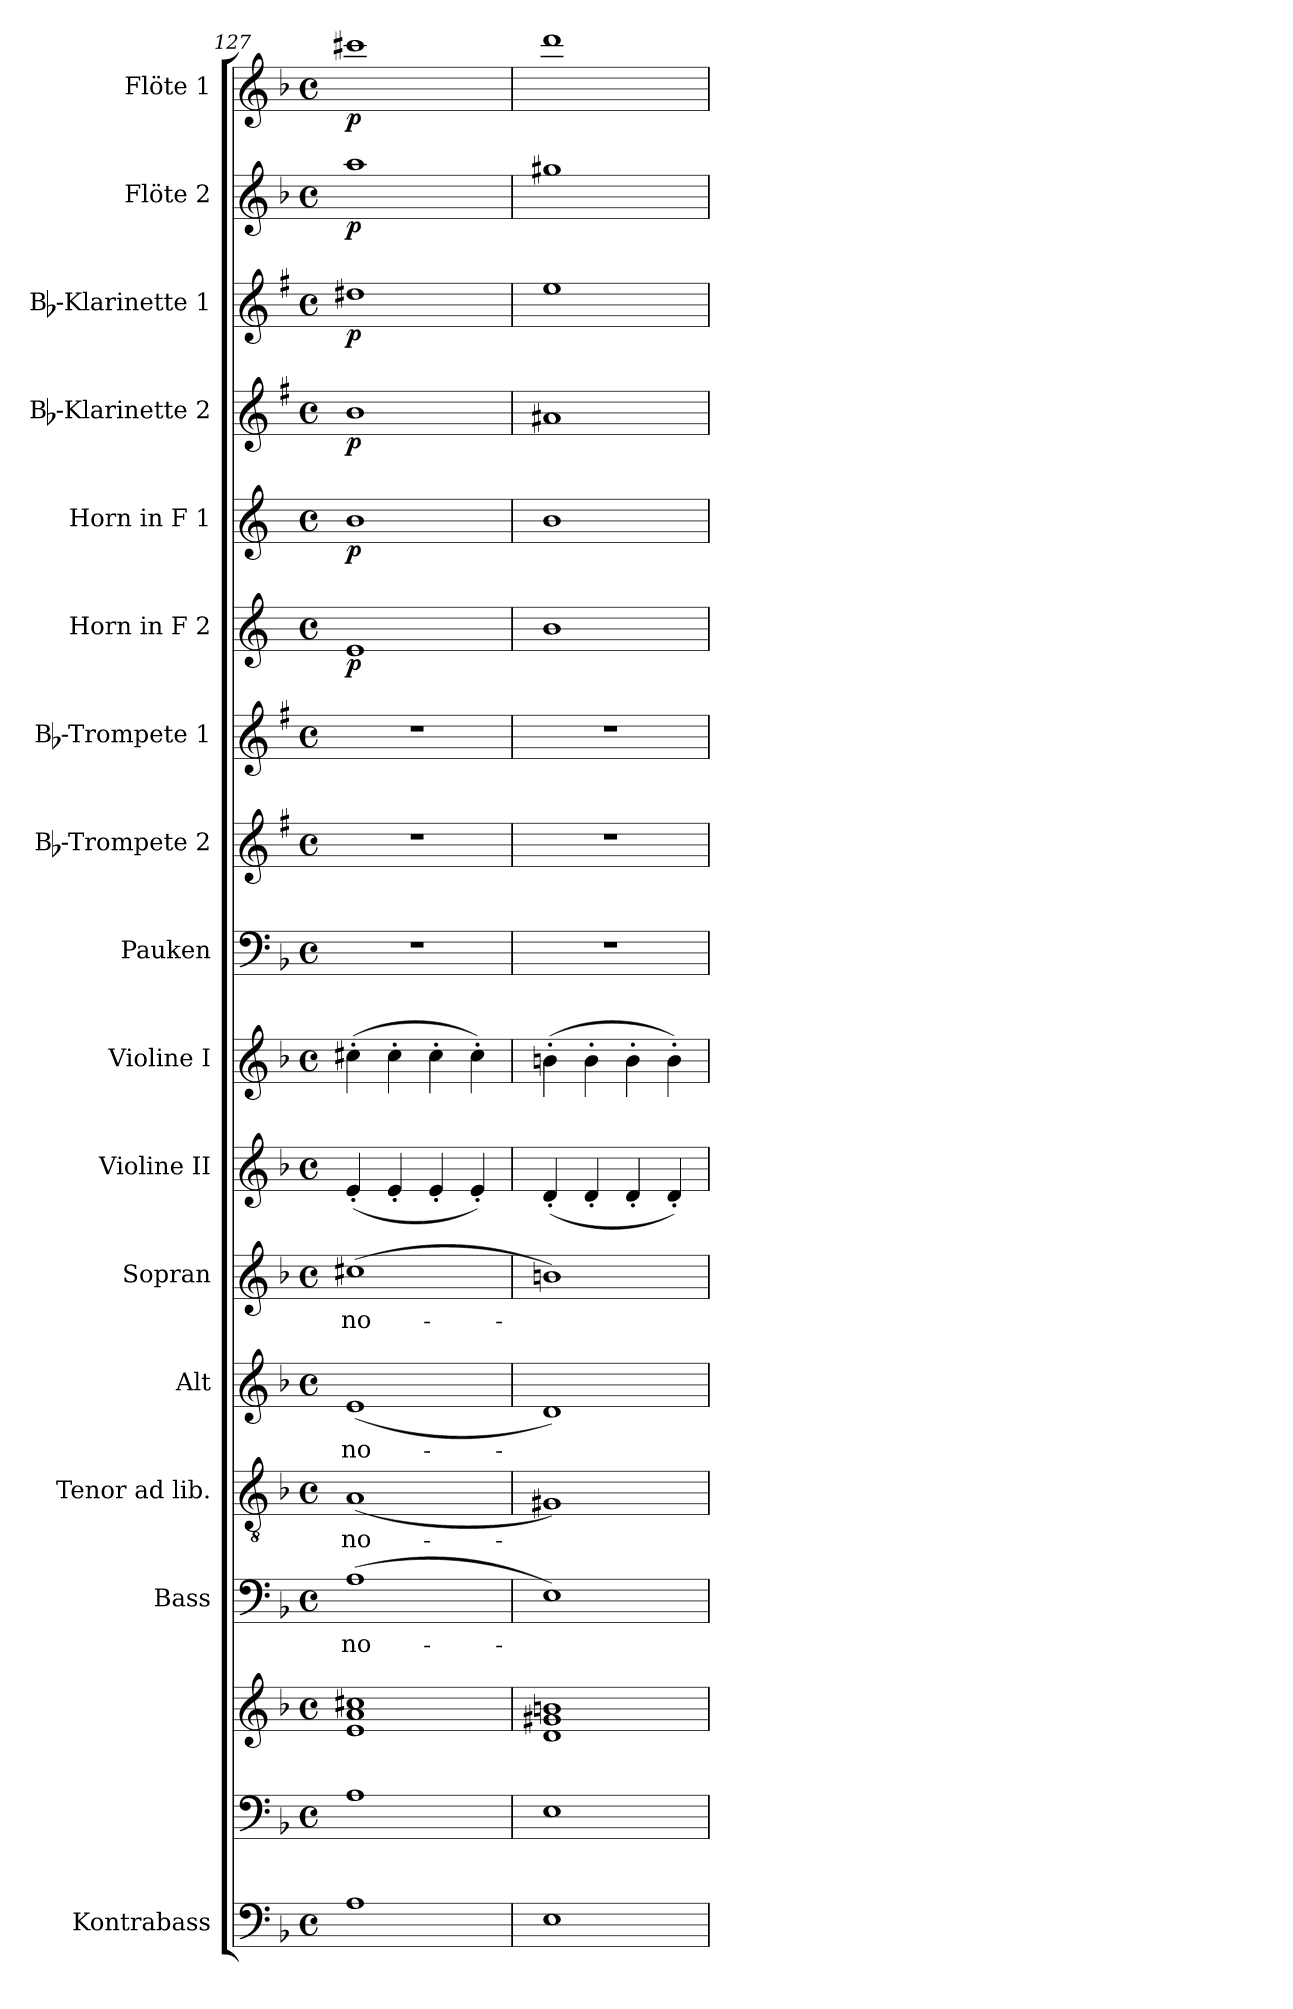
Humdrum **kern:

**kern	**kern	**kern	**kern	**text	**kern	**text	**kern	**text	**kern	**text	**kern	**kern	**kern	**kern	**kern	**kern	**dynam	**kern	**dynam	**kern	**dynam	**kern	**dynam	**kern	**dynam	**kern	**dynam
*part17	*part16	*part16	*part15	*part15	*part14	*part14	*part13	*part13	*part12	*part12	*part11	*part10	*part9	*part8	*part7	*part6	*part6	*part5	*part5	*part4	*part4	*part3	*part3	*part2	*part2	*part1	*part1
*staff18	*staff17	*staff16	*staff15	*staff15	*staff14	*staff14	*staff13	*staff13	*staff12	*staff12	*staff11	*staff10	*staff9	*staff8	*staff7	*staff6	*staff6	*staff5	*staff5	*staff4	*staff4	*staff3	*staff3	*staff2	*staff2	*staff1	*staff1
*I"Kontrabass	*	*	*I"Bass	*	*I"Tenor ad lib.	*	*I"Alt	*	*I"Sopran	*	*I"Violine II	*I"Violine I	*I"Pauken	*I"Bb-Trompete 2	*I"Bb-Trompete 1	*I"Horn in F 2	*	*I"Horn in F 1	*	*I"Bb-Klarinette 2	*	*I"Bb-Klarinette 1	*	*I"Flöte 2	*	*I"Flöte 1	*
*I'Kb.	*	*	*I'B.	*	*I'T.	*	*I'A.	*	*I'S.	*	*I'Vl. II	*I'Vl. I	*I'Pk.	*I'Bb Trp. 2	*I'Bb Trp. 1	*	*	*	*	*I'Bb Kl. 2	*	*I'Bb Kl. 1	*	*I'Fl. 2	*	*I'Fl. 1	*
*clefF4	*clefF4	*clefG2	*clefF4	*	*clefGv2	*	*clefG2	*	*clefG2	*	*clefG2	*clefG2	*clefF4	*clefG2	*clefG2	*clefG2	*	*clefG2	*	*clefG2	*	*clefG2	*	*clefG2	*	*clefG2	*
*ITrd7c12	*	*	*	*	*	*	*	*	*	*	*	*	*	*ITrd1c2	*ITrd1c2	*ITrd4c7	*	*ITrd4c7	*	*ITrd1c2	*	*ITrd1c2	*	*	*	*	*
*k[b-]	*k[b-]	*k[b-]	*k[b-]	*	*k[b-]	*	*k[b-]	*	*k[b-]	*	*k[b-]	*k[b-]	*k[b-]	*k[b-]	*k[b-]	*k[b-]	*	*k[b-]	*	*k[b-]	*	*k[b-]	*	*k[b-]	*	*k[b-]	*
*F:	*F:	*F:	*F:	*	*F:	*	*F:	*	*F:	*	*F:	*F:	*F:	*F:	*F:	*F:	*	*F:	*	*F:	*	*F:	*	*F:	*	*F:	*
*M4/4	*M4/4	*M4/4	*M4/4	*	*M4/4	*	*M4/4	*	*M4/4	*	*M4/4	*M4/4	*M4/4	*M4/4	*M4/4	*M4/4	*	*M4/4	*	*M4/4	*	*M4/4	*	*M4/4	*	*M4/4	*
*met(c)	*met(c)	*met(c)	*met(c)	*	*met(c)	*	*met(c)	*	*met(c)	*	*met(c)	*met(c)	*met(c)	*met(c)	*met(c)	*met(c)	*	*met(c)	*	*met(c)	*	*met(c)	*	*met(c)	*	*met(c)	*
=127	=127	=127	=127	=127	=127	=127	=127	=127	=127	=127	=127	=127	=127	=127	=127	=127	=127	=127	=127	=127	=127	=127	=127	=127	=127	=127	=127
!	!	!	!	!LO:LY:b	!	!LO:LY:b	!	!LO:LY:b	!	!LO:LY:b	!	!	!	!	!	!	!LO:DY:b	!	!LO:DY:b	!	!LO:DY:b	!	!LO:DY:b	!	!LO:DY:b	!	!LO:DY:b
1AA	1A	1e 1a 1cc#X	(>1A	no-	(<1A	no-	(<1e	no-	(>1cc#X	no-	(<4e'</	(>4cc#X'>\	1r	1r	1r	1A	p	1e	p	1a	p	1cc#X	p	1aa	p	1ccc#X	p
.	.	.	.	.	.	.	.	.	.	.	4e'</	4cc#'>\	.	.	.	.	.	.	.	.	.	.	.	.	.	.	.
.	.	.	.	.	.	.	.	.	.	.	4e'</	4cc#'>\	.	.	.	.	.	.	.	.	.	.	.	.	.	.	.
.	.	.	.	.	.	.	.	.	.	.	4e'</)	4cc#'>\)	.	.	.	.	.	.	.	.	.	.	.	.	.	.	.
!!LO:PB:g=z
=128	=128	=128	=128	=128	=128	=128	=128	=128	=128	=128	=128	=128	=128	=128	=128	=128	=128	=128	=128	=128	=128	=128	=128	=128	=128	=128	=128
1EE	1E	1d 1g#X 1bn	1E)	.	1G#X)	.	1d)	.	1bn)	.	(<4d'</	(>4bn'>\	1r	1r	1r	1e	.	1e	.	1g#X	.	1dd	.	1gg#X	.	1ddd	.
.	.	.	.	.	.	.	.	.	.	.	4d'</	4b'>\	.	.	.	.	.	.	.	.	.	.	.	.	.	.	.
.	.	.	.	.	.	.	.	.	.	.	4d'</	4b'>\	.	.	.	.	.	.	.	.	.	.	.	.	.	.	.
.	.	.	.	.	.	.	.	.	.	.	4d'</)	4b'>\)	.	.	.	.	.	.	.	.	.	.	.	.	.	.	.
=	=	=	=	=	=	=	=	=	=	=	=	=	=	=	=	=	=	=	=	=	=	=	=	=	=	=	=
*-	*-	*-	*-	*-	*-	*-	*-	*-	*-	*-	*-	*-	*-	*-	*-	*-	*-	*-	*-	*-	*-	*-	*-	*-	*-	*-	*-
